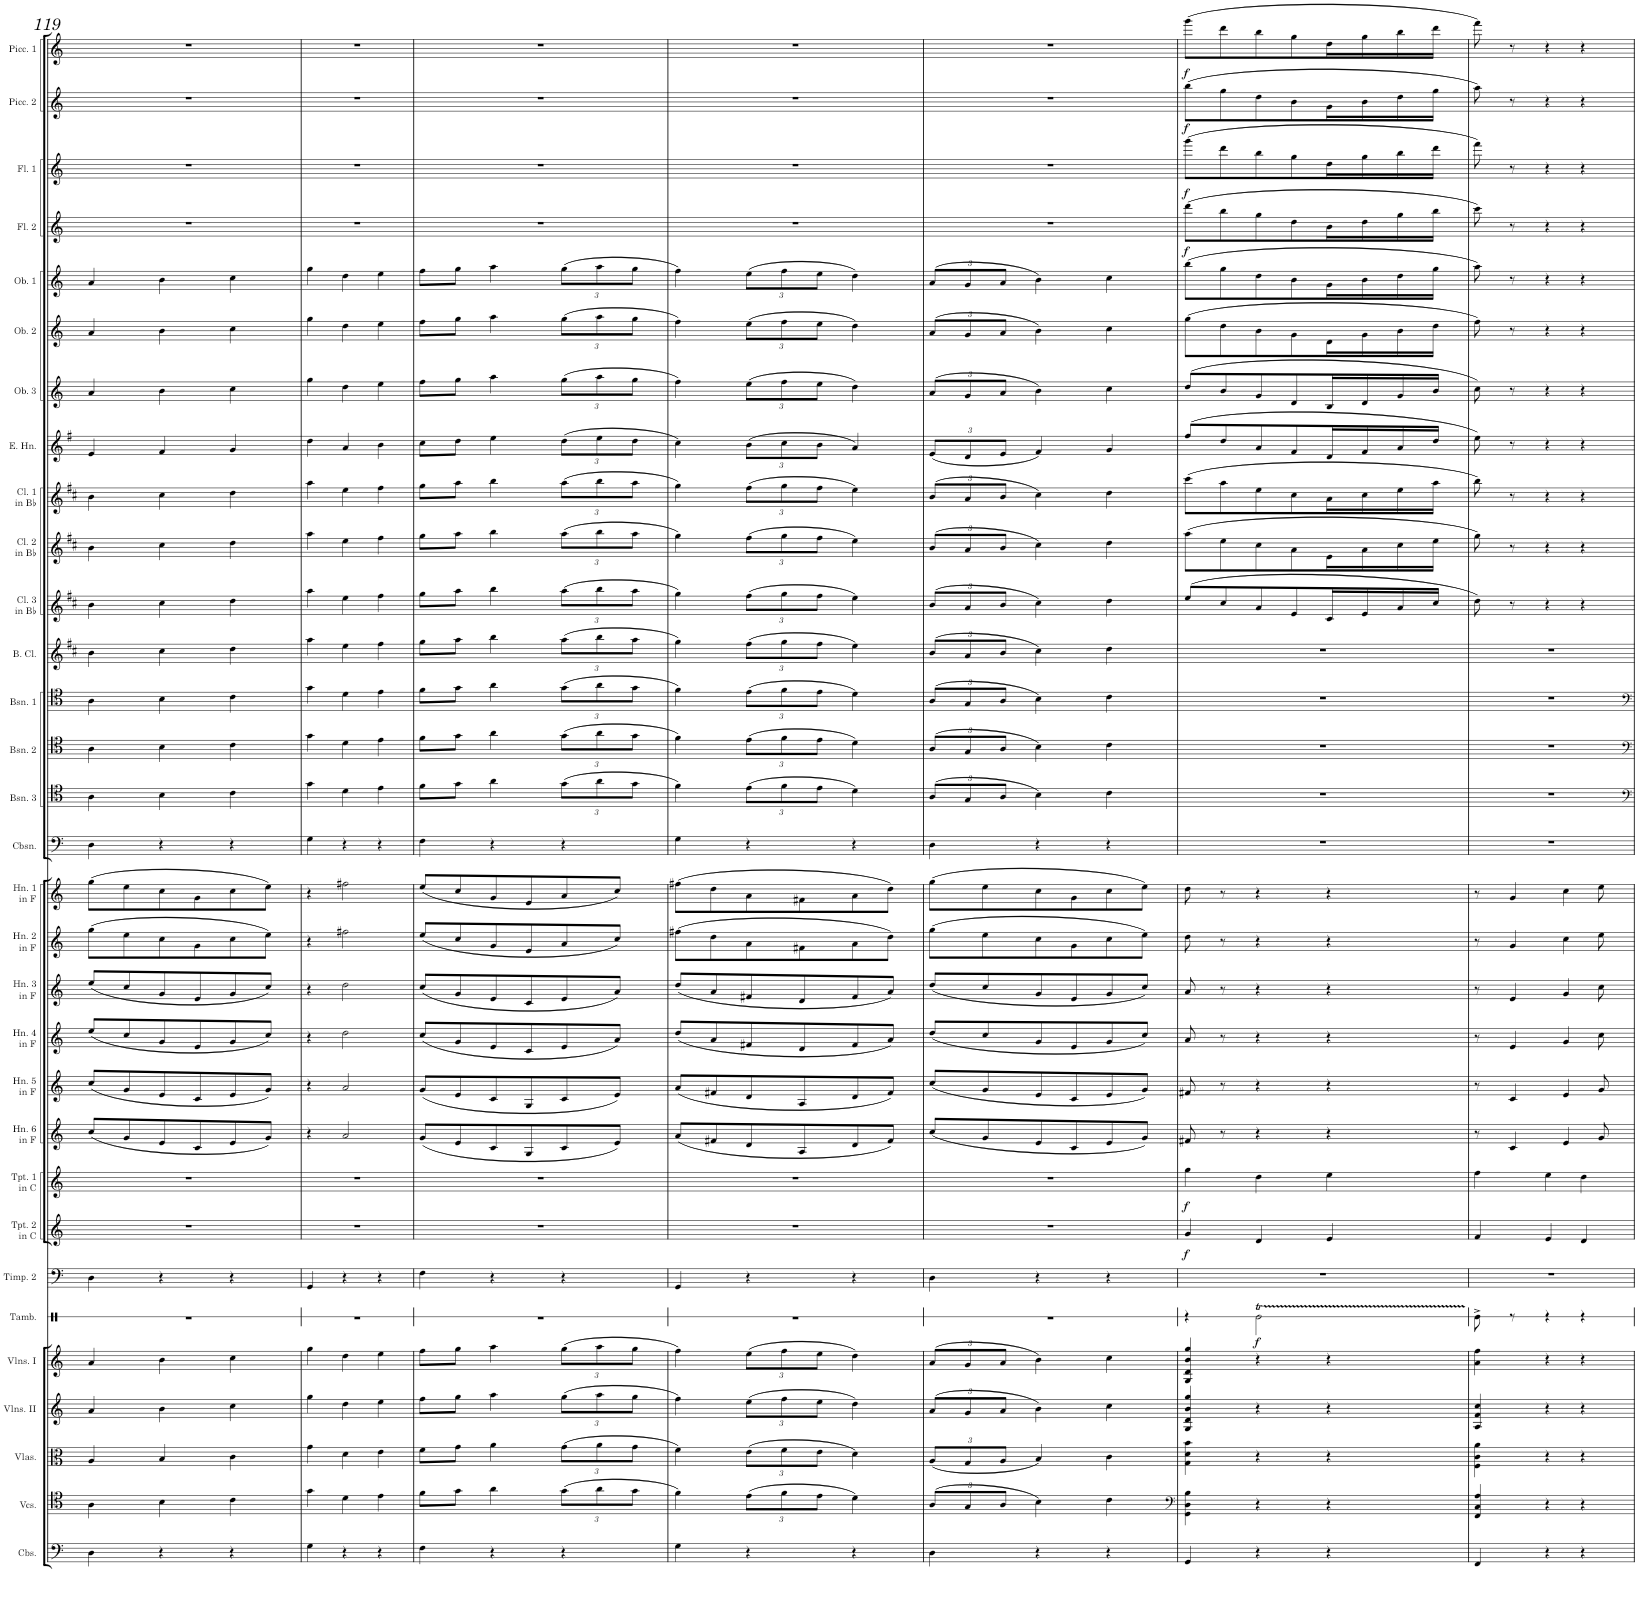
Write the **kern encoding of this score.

**kern	**kern	**kern	**kern	**kern	**kern	**kern	**dynam	**kern	**dynam	**kern	**kern	**kern	**kern	**kern	**kern	**kern	**kern	**kern	**kern	**kern	**kern	**kern	**kern	**kern	**kern	**kern	**kern	**kern	**dynam	**kern	**dynam	**kern	**dynam	**kern	**dynam
*part30	*part29	*part28	*part27	*part26	*part25	*part24	*part24	*part23	*part23	*part22	*part21	*part20	*part19	*part18	*part17	*part16	*part15	*part14	*part13	*part12	*part11	*part10	*part9	*part8	*part7	*part6	*part5	*part4	*part4	*part3	*part3	*part2	*part2	*part1	*part1
*staff30	*staff29	*staff28	*staff27	*staff26	*staff25	*staff24	*staff24	*staff23	*staff23	*staff22	*staff21	*staff20	*staff19	*staff18	*staff17	*staff16	*staff15	*staff14	*staff13	*staff12	*staff11	*staff10	*staff9	*staff8	*staff7	*staff6	*staff5	*staff4	*staff4	*staff3	*staff3	*staff2	*staff2	*staff1	*staff1
*I"Contrabasses	*I"Violoncellos	*I"Violas	*I"Violins II	*I"Violins I	*I"Timpani 2	*I"Trumpet 2 in C	*	*I"Trumpet 1 in C	*	*I"Horn 6 in F	*I"Horn 5 in F	*I"Horn 4 in F	*I"Horn 3 in F	*I"Horn 2 in F	*I"Horn 1 in F	*I"Contrabassoon	*I"Bassoon 3	*I"Bassoon 2	*I"Bassoon 1	*I"Bass Clarinet	*I"Clarinet 3 in Bb	*I"Clarinet 2 in Bb	*I"Clarinet 1 in Bb	*I"English Horn	*I"Oboe 3	*I"Oboe 2	*I"Oboe 1	*I"Flute 2	*	*I"Flute 1	*	*I"Piccolo 2	*	*I"Piccolo 1	*
*I'Cbs.	*I'Vcs.	*I'Vlas.	*I'Vlns. II	*I'Vlns. I	*I'Timp. 2	*I'Tpt. 2 in C	*	*I'Tpt. 1 in C	*	*I'Hn. 6 in F	*I'Hn. 5 in F	*I'Hn. 4 in F	*I'Hn. 3 in F	*I'Hn. 2 in F	*I'Hn. 1 in F	*I'Cbsn.	*I'Bsn. 3	*I'Bsn. 2	*I'Bsn. 1	*I'B. Cl.	*I'Cl. 3 in Bb	*I'Cl. 2 in Bb	*I'Cl. 1 in Bb	*I'E. Hn.	*I'Ob. 3	*I'Ob. 2	*I'Ob. 1	*I'Fl. 2	*	*I'Fl. 1	*	*I'Picc. 2	*	*I'Picc. 1	*
!!LO:PB:g=z
*clefF4	*clefC4	*clefC3	*clefG2	*clefG2	*clefF4	*clefG2	*	*clefG2	*	*clefG2	*clefG2	*clefG2	*clefG2	*clefG2	*clefG2	*clefF4	*clefC4	*clefC4	*clefC4	*clefG2	*clefG2	*clefG2	*clefG2	*clefG2	*clefG2	*clefG2	*clefG2	*clefG2	*	*clefG2	*	*clefG2	*	*clefG2	*
*Trd7c12	*	*	*	*	*	*	*	*	*	*Trd4c7	*Trd4c7	*Trd4c7	*Trd4c7	*Trd4c7	*Trd4c7	*Trd7c12	*	*	*	*Trd8c14	*Trd1c2	*Trd1c2	*Trd1c2	*Trd4c7	*	*	*	*	*	*	*	*Trd-7c-12	*	*Trd-7c-12	*
*k[]	*k[]	*k[]	*k[]	*k[]	*k[]	*k[]	*	*k[]	*	*k[]	*k[]	*k[]	*k[]	*k[]	*k[]	*k[]	*k[]	*k[]	*k[]	*k[f#c#]	*k[f#c#]	*k[f#c#]	*k[f#c#]	*k[f#]	*k[]	*k[]	*k[]	*k[]	*	*k[]	*	*k[]	*	*k[]	*
*M3/4	*M3/4	*M3/4	*M3/4	*M3/4	*M3/4	*M3/4	*	*M3/4	*	*M3/4	*M3/4	*M3/4	*M3/4	*M3/4	*M3/4	*M3/4	*M3/4	*M3/4	*M3/4	*M3/4	*M3/4	*M3/4	*M3/4	*M3/4	*M3/4	*M3/4	*M3/4	*M3/4	*	*M3/4	*	*M3/4	*	*M3/4	*
=119	=119	=119	=119	=119	=119	=119	=119	=119	=119	=119	=119	=119	=119	=119	=119	=119	=119	=119	=119	=119	=119	=119	=119	=119	=119	=119	=119	=119	=119	=119	=119	=119	=119	=119	=119
4D\	4A\	4A/	4a/	4a/	4D\	2.r	.	2.r	.	(<8cc/L	(<8cc/L	(<8ee/L	(<8ee/L	(>8gg\L	(>8gg\L	4D\	4A\	4A\	4A\	4b\	4b\	4b\	4b\	4e/	4a/	4a/	4a/	2.r	.	2.r	.	2.r	.	2.r	.
.	.	.	.	.	.	.	.	.	.	8g/	8g/	8cc/	8cc/	8ee\	8ee\	.	.	.	.	.	.	.	.	.	.	.	.	.	.	.	.	.	.	.	.
4r	4B\	4B/	4b\	4b\	4r	.	.	.	.	8e/	8e/	8g/	8g/	8cc\	8cc\	4r	4B\	4B\	4B\	4cc#\	4cc#\	4cc#\	4cc#\	4f#/	4b\	4b\	4b\	.	.	.	.	.	.	.	.
.	.	.	.	.	.	.	.	.	.	8c/	8c/	8e/	8e/	8g\	8g\	.	.	.	.	.	.	.	.	.	.	.	.	.	.	.	.	.	.	.	.
4r	4c\	4c\	4cc\	4cc\	4r	.	.	.	.	8e/	8e/	8g/	8g/	8cc\	8cc\	4r	4c\	4c\	4c\	4dd\	4dd\	4dd\	4dd\	4g/	4cc\	4cc\	4cc\	.	.	.	.	.	.	.	.
.	.	.	.	.	.	.	.	.	.	8g/J)	8g/J)	8cc/J)	8cc/J)	8ee\J)	8ee\J)	.	.	.	.	.	.	.	.	.	.	.	.	.	.	.	.	.	.	.	.
=120	=120	=120	=120	=120	=120	=120	=120	=120	=120	=120	=120	=120	=120	=120	=120	=120	=120	=120	=120	=120	=120	=120	=120	=120	=120	=120	=120	=120	=120	=120	=120	=120	=120	=120	=120
4G\	4g\	4g\	4gg\	4gg\	4GG/	2.r	.	2.r	.	4r	4r	4r	4r	4r	4r	4G\	4g\	4g\	4g\	4aa\	4aa\	4aa\	4aa\	4dd\	4gg\	4gg\	4gg\	2.r	.	2.r	.	2.r	.	2.r	.
4r	4d\	4d\	4dd\	4dd\	4r	.	.	.	.	2a/	2a/	2dd\	2dd\	2ff#X\	2ff#X\	4r	4d\	4d\	4d\	4ee\	4ee\	4ee\	4ee\	4a/	4dd\	4dd\	4dd\	.	.	.	.	.	.	.	.
4r	4e\	4e\	4ee\	4ee\	4r	.	.	.	.	.	.	.	.	.	.	4r	4e\	4e\	4e\	4ff#\	4ff#\	4ff#\	4ff#\	4b\	4ee\	4ee\	4ee\	.	.	.	.	.	.	.	.
=121	=121	=121	=121	=121	=121	=121	=121	=121	=121	=121	=121	=121	=121	=121	=121	=121	=121	=121	=121	=121	=121	=121	=121	=121	=121	=121	=121	=121	=121	=121	=121	=121	=121	=121	=121
4F\	8f\L	8f\L	8ff\L	8ff\L	4F\	2.r	.	2.r	.	(<8g/L	(<8g/L	(<8cc/L	(<8cc/L	(<8ee/L	(<8ee/L	4F\	8f\L	8f\L	8f\L	8gg\L	8gg\L	8gg\L	8gg\L	8cc\L	8ff\L	8ff\L	8ff\L	2.r	.	2.r	.	2.r	.	2.r	.
.	8g\J	8g\J	8gg\J	8gg\J	.	.	.	.	.	8e/	8e/	8g/	8g/	8cc/	8cc/	.	8g\J	8g\J	8g\J	8aa\J	8aa\J	8aa\J	8aa\J	8dd\J	8gg\J	8gg\J	8gg\J	.	.	.	.	.	.	.	.
4r	4a\	4a\	4aa\	4aa\	4r	.	.	.	.	8c/	8c/	8e/	8e/	8g/	8g/	4r	4a\	4a\	4a\	4bb\	4bb\	4bb\	4bb\	4ee\	4aa\	4aa\	4aa\	.	.	.	.	.	.	.	.
.	.	.	.	.	.	.	.	.	.	8G/	8G/	8c/	8c/	8e/	8e/	.	.	.	.	.	.	.	.	.	.	.	.	.	.	.	.	.	.	.	.
*	*Xbrackettup	*Xbrackettup	*Xbrackettup	*Xbrackettup	*	*	*	*	*	*	*	*	*	*	*	*	*Xbrackettup	*Xbrackettup	*Xbrackettup	*Xbrackettup	*Xbrackettup	*Xbrackettup	*Xbrackettup	*Xbrackettup	*Xbrackettup	*Xbrackettup	*Xbrackettup	*	*	*	*	*	*	*	*
4r	(12g\L	(12g\L	(12gg\L	(12gg\L	4r	.	.	.	.	8c/	8c/	8e/	8e/	8a/	8a/	4r	(12g\L	(12g\L	(12g\L	(12aa\L	(12aa\L	(12aa\L	(12aa\L	(12dd\L	(12gg\L	(12gg\L	(12gg\L	.	.	.	.	.	.	.	.
.	12a\	12a\	12aa\	12aa\	.	.	.	.	.	.	.	.	.	.	.	.	12a\	12a\	12a\	12bb\	12bb\	12bb\	12bb\	12ee\	12aa\	12aa\	12aa\	.	.	.	.	.	.	.	.
.	.	.	.	.	.	.	.	.	.	8e/J)	8e/J)	8a/J)	8a/J)	8cc/J)	8cc/J)	.	.	.	.	.	.	.	.	.	.	.	.	.	.	.	.	.	.	.	.
.	12g\J	12g\J	12gg\J	12gg\J	.	.	.	.	.	.	.	.	.	.	.	.	12g\J	12g\J	12g\J	12aa\J	12aa\J	12aa\J	12aa\J	12dd\J	12gg\J	12gg\J	12gg\J	.	.	.	.	.	.	.	.
=122	=122	=122	=122	=122	=122	=122	=122	=122	=122	=122	=122	=122	=122	=122	=122	=122	=122	=122	=122	=122	=122	=122	=122	=122	=122	=122	=122	=122	=122	=122	=122	=122	=122	=122	=122
4G\	4f\)	4f\)	4ff\)	4ff\)	4GG/	2.r	.	2.r	.	(<8a/L	(<8a/L	(<8dd/L	(<8dd/L	(>8ff#X\L	(>8ff#X\L	4G\	4f\)	4f\)	4f\)	4gg\)	4gg\)	4gg\)	4gg\)	4cc\)	4ff\)	4ff\)	4ff\)	2.r	.	2.r	.	2.r	.	2.r	.
.	.	.	.	.	.	.	.	.	.	8f#X/	8f#X/	8a/	8a/	8dd\	8dd\	.	.	.	.	.	.	.	.	.	.	.	.	.	.	.	.	.	.	.	.
4r	(12e\L	(12e\L	(12ee\L	(12ee\L	4r	.	.	.	.	8d/	8d/	8f#X/	8f#X/	8a\	8a\	4r	(12e\L	(12e\L	(12e\L	(12ff#\L	(12ff#\L	(12ff#\L	(12ff#\L	(12b\L	(12ee\L	(12ee\L	(12ee\L	.	.	.	.	.	.	.	.
.	12f\	12f\	12ff\	12ff\	.	.	.	.	.	.	.	.	.	.	.	.	12f\	12f\	12f\	12gg\	12gg\	12gg\	12gg\	12cc\	12ff\	12ff\	12ff\	.	.	.	.	.	.	.	.
.	.	.	.	.	.	.	.	.	.	8A/	8A/	8d/	8d/	8f#X\	8f#X\	.	.	.	.	.	.	.	.	.	.	.	.	.	.	.	.	.	.	.	.
.	12e\J	12e\J	12ee\J	12ee\J	.	.	.	.	.	.	.	.	.	.	.	.	12e\J	12e\J	12e\J	12ff#\J	12ff#\J	12ff#\J	12ff#\J	12b\J	12ee\J	12ee\J	12ee\J	.	.	.	.	.	.	.	.
4r	4d\)	4d\)	4dd\)	4dd\)	4r	.	.	.	.	8d/	8d/	8f#/	8f#/	8a\	8a\	4r	4d\)	4d\)	4d\)	4ee\)	4ee\)	4ee\)	4ee\)	4a/)	4dd\)	4dd\)	4dd\)	.	.	.	.	.	.	.	.
.	.	.	.	.	.	.	.	.	.	8f#/J)	8f#/J)	8a/J)	8a/J)	8dd\J)	8dd\J)	.	.	.	.	.	.	.	.	.	.	.	.	.	.	.	.	.	.	.	.
=123	=123	=123	=123	=123	=123	=123	=123	=123	=123	=123	=123	=123	=123	=123	=123	=123	=123	=123	=123	=123	=123	=123	=123	=123	=123	=123	=123	=123	=123	=123	=123	=123	=123	=123	=123
4D\	(12A/L	(12A/L	(12a/L	(12a/L	4D\	2.r	.	2.r	.	(<8cc/L	(<8cc/L	(<8dd/L	(<8dd/L	(>8gg\L	(>8gg\L	4D\	(12A/L	(12A/L	(12A/L	(12b/L	(12b/L	(12b/L	(12b/L	(12e/L	(12a/L	(12a/L	(12a/L	2.r	.	2.r	.	2.r	.	2.r	.
.	12G/	12G/	12g/	12g/	.	.	.	.	.	.	.	.	.	.	.	.	12G/	12G/	12G/	12a/	12a/	12a/	12a/	12d/	12g/	12g/	12g/	.	.	.	.	.	.	.	.
.	.	.	.	.	.	.	.	.	.	8g/	8g/	8cc/	8cc/	8ee\	8ee\	.	.	.	.	.	.	.	.	.	.	.	.	.	.	.	.	.	.	.	.
.	12A/J	12A/J	12a/J	12a/J	.	.	.	.	.	.	.	.	.	.	.	.	12A/J	12A/J	12A/J	12b/J	12b/J	12b/J	12b/J	12e/J	12a/J	12a/J	12a/J	.	.	.	.	.	.	.	.
4r	4B\)	4B/)	4b\)	4b\)	4r	.	.	.	.	8e/	8e/	8g/	8g/	8cc\	8cc\	4r	4B\)	4B\)	4B\)	4cc#\)	4cc#\)	4cc#\)	4cc#\)	4f#/)	4b\)	4b\)	4b\)	.	.	.	.	.	.	.	.
.	.	.	.	.	.	.	.	.	.	8c/	8c/	8e/	8e/	8g\	8g\	.	.	.	.	.	.	.	.	.	.	.	.	.	.	.	.	.	.	.	.
4r	4c\	4c\	4cc\	4cc\	4r	.	.	.	.	8e/	8e/	8g/	8g/	8cc\	8cc\	4r	4c\	4c\	4c\	4dd\	4dd\	4dd\	4dd\	4g/	4cc\	4cc\	4cc\	.	.	.	.	.	.	.	.
.	.	.	.	.	.	.	.	.	.	8g/J)	8g/J)	8cc/J)	8cc/J)	8ee\J)	8ee\J)	.	.	.	.	.	.	.	.	.	.	.	.	.	.	.	.	.	.	.	.
=124	=124	=124	=124	=124	=124	=124	=124	=124	=124	=124	=124	=124	=124	=124	=124	=124	=124	=124	=124	=124	=124	=124	=124	=124	=124	=124	=124	=124	=124	=124	=124	=124	=124	=124	=124
*	*clefF4	*	*	*	*	*	*	*	*	*	*	*	*	*	*	*	*	*	*	*	*	*	*	*	*	*	*	*	*	*	*	*	*	*	*
!	!	!	!	!	!	!	!LO:DY:b	!	!LO:DY:b	!	!	!	!	!	!	!	!	!	!	!	!	!	!	!	!	!	!	!	!LO:DY:b	!	!LO:DY:b	!	!LO:DY:b	!	!LO:DY:b
4GG/	4GG\ 4D\ 4B\	4G\ 4d\ 4b\	4G/ 4d/ 4b/ 4gg/	4G/ 4d/ 4b/ 4gg/	2.r	4g/	f	4gg\	f	8f#X/	8f#X/	8a/	8a/	8dd\	8dd\	2.r	2.r	2.r	2.r	2.r	(8ee/L	(8aa\L	(8ccc#\L	(8ff#/L	(8dd/L	(8gg\L	(8bb\L	(8ddd\L	f	(8ggg\L	f	(8bb\L	f	(8ggg\L	f
.	.	.	.	.	.	.	.	.	.	8r	8r	8r	8r	8r	8r	.	.	.	.	.	8cc#/	8ee\	8aa\	8dd/	8b/	8dd\	8gg\	8bb\	.	8ddd\	.	8gg\	.	8ddd\	.
4r	4r	4r	4r	4r	.	4d/	.	4dd\	.	4r	4r	4r	4r	4r	4r	.	.	.	.	.	8a/	8cc#\	8ee\	8a/	8g/	8b\	8dd\	8gg\	.	8bb\	.	8dd\	.	8bb\	.
.	.	.	.	.	.	.	.	.	.	.	.	.	.	.	.	.	.	.	.	.	8e/	8a\	8cc#\	8f#/	8d/	8g\	8b\	8dd\	.	8gg\	.	8b\	.	8gg\	.
4r	4r	4r	4r	4r	.	4e/	.	4ee\	.	4r	4r	4r	4r	4r	4r	.	.	.	.	.	16c#/L	16e\L	16a\L	16d/L	16B/L	16d\L	16g\L	16b\L	.	16dd\L	.	16g\L	.	16dd\L	.
.	.	.	.	.	.	.	.	.	.	.	.	.	.	.	.	.	.	.	.	.	16e/	16a\	16cc#\	16f#/	16d/	16g\	16b\	16dd\	.	16gg\	.	16b\	.	16gg\	.
.	.	.	.	.	.	.	.	.	.	.	.	.	.	.	.	.	.	.	.	.	16a/	16cc#\	16ee\	16a/	16g/	16b\	16dd\	16gg\	.	16bb\	.	16dd\	.	16bb\	.
.	.	.	.	.	.	.	.	.	.	.	.	.	.	.	.	.	.	.	.	.	16cc#/JJ	16ee\JJ	16aa\JJ	16dd/JJ	16b/JJ	16dd\JJ	16gg\JJ	16bb\JJ	.	16ddd\JJ	.	16gg\JJ	.	16ddd\JJ	.
=125	=125	=125	=125	=125	=125	=125	=125	=125	=125	=125	=125	=125	=125	=125	=125	=125	=125	=125	=125	=125	=125	=125	=125	=125	=125	=125	=125	=125	=125	=125	=125	=125	=125	=125	=125
4FF/	4FF/ 4C/ 4A/	4F\ 4c\ 4a\	4A/ 4f/ 4cc/	4a\ 4ff\	2.r	4f/	.	4ff\	.	8r	8r	8r	8r	8r	8r	2.r	2.r	2.r	2.r	2.r	8dd\)	8gg\)	8bb\)	8ee\)	8cc\)	8ff\)	8aa\)	8ccc\)	.	8fff\)	.	8aa\)	.	8fff\)	.
.	.	.	.	.	.	.	.	.	.	4c/	4c/	4e/	4e/	4g/	4g/	.	.	.	.	.	8r	8r	8r	8r	8r	8r	8r	8r	.	8r	.	8r	.	8r	.
4r	4r	4r	4r	4r	.	4e/	.	4ee\	.	.	.	.	.	.	.	.	.	.	.	.	4r	4r	4r	4r	4r	4r	4r	4r	.	4r	.	4r	.	4r	.
.	.	.	.	.	.	.	.	.	.	4e/	4e/	4g/	4g/	4cc\	4cc\	.	.	.	.	.	.	.	.	.	.	.	.	.	.	.	.	.	.	.	.
4r	4r	4r	4r	4r	.	4d/	.	4dd\	.	.	.	.	.	.	.	.	.	.	.	.	4r	4r	4r	4r	4r	4r	4r	4r	.	4r	.	4r	.	4r	.
.	.	.	.	.	.	.	.	.	.	8g/	8g/	8cc\	8cc\	8ee\	8ee\	.	.	.	.	.	.	.	.	.	.	.	.	.	.	.	.	.	.	.	.
=	=	=	=	=	=	=	=	=	=	=	=	=	=	=	=	=	=	=	=	=	=	=	=	=	=	=	=	=	=	=	=	=	=	=	=
*-	*-	*-	*-	*-	*-	*-	*-	*-	*-	*-	*-	*-	*-	*-	*-	*-	*-	*-	*-	*-	*-	*-	*-	*-	*-	*-	*-	*-	*-	*-	*-	*-	*-	*-	*-
